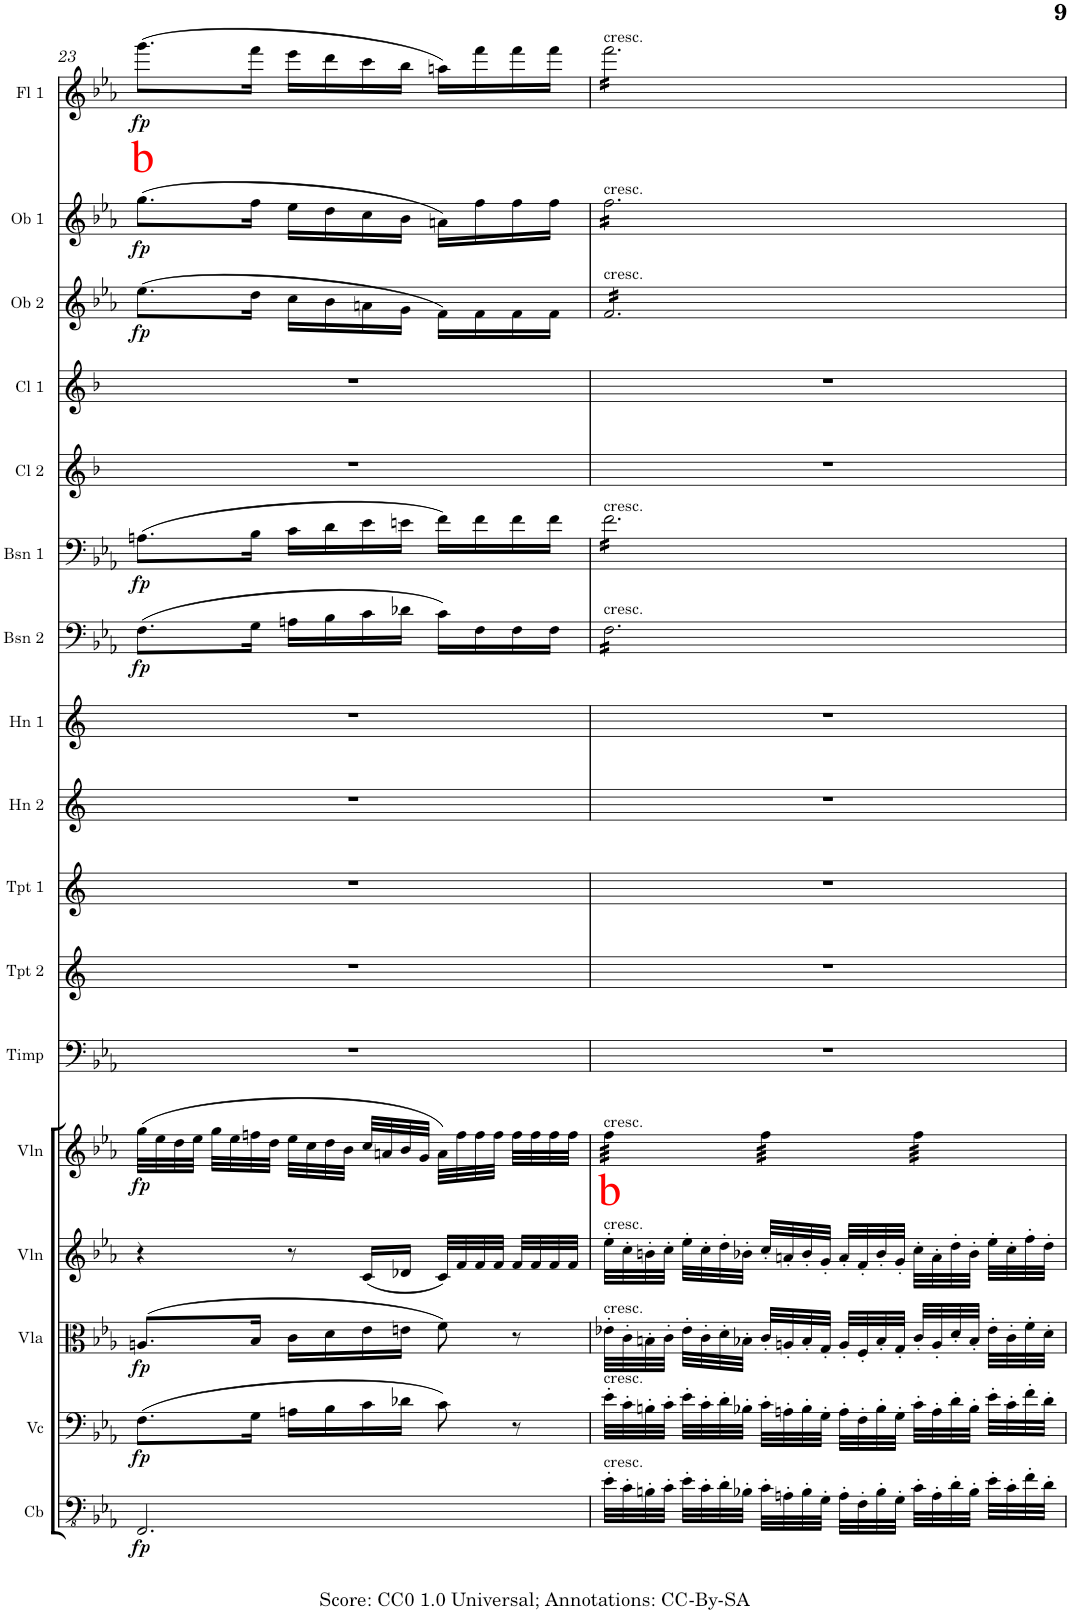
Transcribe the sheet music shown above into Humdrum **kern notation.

**kern	**dynam	**kern	**dynam	**kern	**dynam	**kern	**kern	**text	**dynam	**kern	**kern	**kern	**kern	**kern	**kern	**dynam	**kern	**dynam	**kern	**kern	**kern	**dynam	**kern	**dynam	**kern	**text	**dynam
*part17	*part17	*part16	*part16	*part15	*part15	*part14	*part13	*part13	*part13	*part12	*part11	*part10	*part9	*part8	*part7	*part7	*part6	*part6	*part5	*part4	*part3	*part3	*part2	*part2	*part1	*part1	*part1
*staff17	*staff17	*staff16	*staff16	*staff15	*staff15	*staff14	*staff13	*staff13	*staff13	*staff12	*staff11	*staff10	*staff9	*staff8	*staff7	*staff7	*staff6	*staff6	*staff5	*staff4	*staff3	*staff3	*staff2	*staff2	*staff1	*staff1	*staff1
*I"Contrabass	*	*I"Violoncello	*	*I"Viola	*	*I"Violin	*I"Violin	*	*	*I"Timpani	*I"Eb Trumpet 2	*I"Eb Trumpet 1	*I"Eb Horn 2	*I"Eb Horn 1	*I"Bassoon 2	*	*I"Bassoon 1	*	*I"Bb Clarinet 2	*I"Bb Clarinet 1	*I"Oboe 2	*	*I"Oboe 1	*	*I"Flute 1	*	*
*I'Cb	*	*I'Vc	*	*I'Vla	*	*I'Vln	*I'Vln	*	*	*I'Timp	*I'Tpt 2	*I'Tpt 1	*I'Hn 2	*I'Hn 1	*I'Bsn 2	*	*I'Bsn 1	*	*I'Cl 2	*I'Cl 1	*I'Ob 2	*	*I'Ob 1	*	*I'Fl 1	*	*
!!LO:PB:g=z
*clefFv4	*	*clefF4	*	*clefC3	*	*clefG2	*clefG2	*	*	*clefF4	*clefG2	*clefG2	*clefG2	*clefG2	*clefF4	*	*clefF4	*	*clefG2	*clefG2	*clefG2	*	*clefG2	*	*clefG2	*	*
*	*	*	*	*	*	*	*	*	*	*	*Trd-2c-3	*Trd-2c-3	*Trd5c9	*Trd5c9	*	*	*	*	*Trd1c2	*Trd1c2	*	*	*	*	*	*	*
*k[b-e-a-]	*	*k[b-e-a-]	*	*k[b-e-a-]	*	*k[b-e-a-]	*k[b-e-a-]	*	*	*k[b-e-a-]	*k[]	*k[]	*k[]	*k[]	*k[b-e-a-]	*	*k[b-e-a-]	*	*k[b-]	*k[b-]	*k[b-e-a-]	*	*k[b-e-a-]	*	*k[b-e-a-]	*	*
*M3/4	*	*M3/4	*	*M3/4	*	*M3/4	*M3/4	*	*	*M3/4	*M3/4	*M3/4	*M3/4	*M3/4	*M3/4	*	*M3/4	*	*M3/4	*M3/4	*M3/4	*	*M3/4	*	*M3/4	*	*
=23	=23	=23	=23	=23	=23	=23	=23	=23	=23	=23	=23	=23	=23	=23	=23	=23	=23	=23	=23	=23	=23	=23	=23	=23	=23	=23	=23
!	!LO:DY:b	!	!LO:DY:b	!	!LO:DY:b	!	!	!	!LO:DY:b	!	!	!	!	!	!	!LO:DY:b	!	!LO:DY:b	!	!	!	!LO:DY:b	!	!LO:DY:b	!	!LO:LY:b:color=#FF0000	!LO:DY:b
2.FFF/	fp	(8.F\L	fp	(8.An/L	fp	4r	(32gg\LLL	.	fp	2.r	2.r	2.r	2.r	2.r	(8.F\L	fp	(8.An\L	fp	2.r	2.r	(8.ee-\L	fp	(8.gg\L	fp	(8.ggg\L	b	fp
.	.	.	.	.	.	.	32ee-\	.	.	.	.	.	.	.	.	.	.	.	.	.	.	.	.	.	.	.	.
.	.	.	.	.	.	.	32dd\	.	.	.	.	.	.	.	.	.	.	.	.	.	.	.	.	.	.	.	.
.	.	.	.	.	.	.	32ee-\JJJ	.	.	.	.	.	.	.	.	.	.	.	.	.	.	.	.	.	.	.	.
.	.	.	.	.	.	.	32gg\LLL	.	.	.	.	.	.	.	.	.	.	.	.	.	.	.	.	.	.	.	.
.	.	.	.	.	.	.	32ee-\	.	.	.	.	.	.	.	.	.	.	.	.	.	.	.	.	.	.	.	.
.	.	16G\Jk	.	16B-/Jk	.	.	32ffn\	.	.	.	.	.	.	.	16G\Jk	.	16B-\Jk	.	.	.	16dd\Jk	.	16ff\Jk	.	16fff\Jk	.	.
.	.	.	.	.	.	.	32dd\JJJ	.	.	.	.	.	.	.	.	.	.	.	.	.	.	.	.	.	.	.	.
.	.	16An\LL	.	16c\LL	.	8r	32ee-\LLL	.	.	.	.	.	.	.	16An\LL	.	16c\LL	.	.	.	16cc\LL	.	16ee-\LL	.	16eee-\LL	.	.
.	.	.	.	.	.	.	32cc\	.	.	.	.	.	.	.	.	.	.	.	.	.	.	.	.	.	.	.	.
.	.	16B-\	.	16d\	.	.	32dd\	.	.	.	.	.	.	.	16B-\	.	16d\	.	.	.	16b-\	.	16dd\	.	16ddd\	.	.
.	.	.	.	.	.	.	32b-\JJJ	.	.	.	.	.	.	.	.	.	.	.	.	.	.	.	.	.	.	.	.
.	.	16c\	.	16e-\	.	(16c/LL	32cc/LLL	.	.	.	.	.	.	.	16c\	.	16e-\	.	.	.	16an\	.	16cc\	.	16ccc\	.	.
.	.	.	.	.	.	.	32an/	.	.	.	.	.	.	.	.	.	.	.	.	.	.	.	.	.	.	.	.
.	.	16d-X\JJ	.	16en\JJ	.	16d-X/JJ	32b-/	.	.	.	.	.	.	.	16d-X\JJ	.	16en\JJ	.	.	.	16g\JJ	.	16b-\JJ	.	16bb-\JJ	.	.
.	.	.	.	.	.	.	32g/JJJ	.	.	.	.	.	.	.	.	.	.	.	.	.	.	.	.	.	.	.	.
.	.	8c\)	.	8f\)	.	32c/LLL)	32a\LLL)	.	.	.	.	.	.	.	16c\LL)	.	16f\LL)	.	.	.	16f\LL)	.	16an\LL)	.	16aan\LL)	.	.
.	.	.	.	.	.	32f/	32ff\	.	.	.	.	.	.	.	.	.	.	.	.	.	.	.	.	.	.	.	.
.	.	.	.	.	.	32f/	32ff\	.	.	.	.	.	.	.	16F\	.	16f\	.	.	.	16f\	.	16ff\	.	16fff\	.	.
.	.	.	.	.	.	32f/JJJ	32ff\JJJ	.	.	.	.	.	.	.	.	.	.	.	.	.	.	.	.	.	.	.	.
.	.	8r	.	8r	.	32f/LLL	32ff\LLL	.	.	.	.	.	.	.	16F\	.	16f\	.	.	.	16f\	.	16ff\	.	16fff\	.	.
.	.	.	.	.	.	32f/	32ff\	.	.	.	.	.	.	.	.	.	.	.	.	.	.	.	.	.	.	.	.
.	.	.	.	.	.	32f/	32ff\	.	.	.	.	.	.	.	16F\JJ	.	16f\JJ	.	.	.	16f\JJ	.	16ff\JJ	.	16fff\JJ	.	.
.	.	.	.	.	.	32f/JJJ	32ff\JJJ	.	.	.	.	.	.	.	.	.	.	.	.	.	.	.	.	.	.	.	.
=24	=24	=24	=24	=24	=24	=24	=24	=24	=24	=24	=24	=24	=24	=24	=24	=24	=24	=24	=24	=24	=24	=24	=24	=24	=24	=24	=24
!	!	!	!	!	!	!	!	!	!	!	!	!	!	!	!	!	!	!	!	!	!	!	!	!	!LO:TX:a:t=cresc.	!	!
!	!	!	!	!	!	!	!	!	!	!	!	!	!	!	!	!	!	!	!	!	!	!	!LO:TX:a:t=cresc.	!	!	!	!
!	!	!	!	!	!	!	!	!	!	!	!	!	!	!	!	!	!	!	!	!	!LO:TX:a:t=cresc.	!	!	!	!	!	!
!	!	!	!	!	!	!	!	!	!	!	!	!	!	!	!	!	!LO:TX:a:t=cresc.	!	!	!	!	!	!	!	!	!	!
!	!	!	!	!	!	!	!	!	!	!	!	!	!	!	!LO:TX:a:t=cresc.	!	!	!	!	!	!	!	!	!	!	!	!
!	!	!	!	!	!	!	!LO:TX:a:t=cresc.	!	!	!	!	!	!	!	!	!	!	!	!	!	!	!	!	!	!	!	!
!	!	!	!	!	!	!LO:TX:a:t=cresc.	!	!	!	!	!	!	!	!	!	!	!	!	!	!	!	!	!	!	!	!	!
!	!	!	!	!LO:TX:a:t=cresc.	!	!	!	!	!	!	!	!	!	!	!	!	!	!	!	!	!	!	!	!	!	!	!
!	!	!LO:TX:a:t=cresc.	!	!	!	!	!	!	!	!	!	!	!	!	!	!	!	!	!	!	!	!	!	!	!	!	!
!LO:TX:a:t=cresc.	!	!	!	!	!	!	!	!	!	!	!	!	!	!	!	!	!	!	!	!	!	!	!	!	!	!	!
!	!	!	!	!	!	!	!	!LO:LY:b:color=#FF0000	!	!	!	!	!	!	!	!	!	!	!	!	!	!	!	!	!	!	!
*	*	*	*	*	*	*	*tremolo	*	*	*	*	*	*	*	*	*	*	*	*	*	*	*	*	*	*	*	*
*	*	*	*	*	*	*	*	*	*	*	*	*	*	*	*tremolo	*	*	*	*	*	*	*	*	*	*	*	*
*	*	*	*	*	*	*	*	*	*	*	*	*	*	*	*	*	*tremolo	*	*	*	*	*	*	*	*	*	*
*	*	*	*	*	*	*	*	*	*	*	*	*	*	*	*	*	*	*	*	*	*tremolo	*	*	*	*	*	*
*	*	*	*	*	*	*	*	*	*	*	*	*	*	*	*	*	*	*	*	*	*	*	*tremolo	*	*	*	*
*	*	*	*	*	*	*	*	*	*	*	*	*	*	*	*	*	*	*	*	*	*	*	*	*	*tremolo	*	*
32E-'\LLL	.	32e-'\LLL	.	32e-X'\LLL	.	32ee-'\LLL	32ff\LLL	b	.	2.r	2.r	2.r	2.r	2.r	16F\LL	.	16f\LL	.	2.r	2.r	16f/LL	.	16ff\LL	.	16fff\LL	.	.
32C'\	.	32c'\	.	32c'\	.	32cc'\	32ff\	.	.	.	.	.	.	.	.	.	.	.	.	.	.	.	.	.	.	.	.
32BBn'\	.	32Bn'\	.	32Bn'\	.	32bn'\	32ff\	.	.	.	.	.	.	.	16F\	.	16f\	.	.	.	16f/	.	16ff\	.	16fff\	.	.
32C'\JJJ	.	32c'\JJJ	.	32c'\JJJ	.	32cc'\JJJ	32ff\	.	.	.	.	.	.	.	.	.	.	.	.	.	.	.	.	.	.	.	.
32E-'\LLL	.	32e-'\LLL	.	32e-'\LLL	.	32ee-'\LLL	32ff\	.	.	.	.	.	.	.	16F\	.	16f\	.	.	.	16f/	.	16ff\	.	16fff\	.	.
32C'\	.	32c'\	.	32c'\	.	32cc'\	32ff\	.	.	.	.	.	.	.	.	.	.	.	.	.	.	.	.	.	.	.	.
32D'\	.	32d'\	.	32d'\	.	32dd'\	32ff\	.	.	.	.	.	.	.	16F\	.	16f\	.	.	.	16f/	.	16ff\	.	16fff\	.	.
32BB-X'\JJJ	.	32B-X'\JJJ	.	32B-X'\JJJ	.	32b-X'\JJJ	32ff\JJJ	.	.	.	.	.	.	.	.	.	.	.	.	.	.	.	.	.	.	.	.
32C'\LLL	.	32c'\LLL	.	32c'/LLL	.	32cc'/LLL	32ff\LLL	.	.	.	.	.	.	.	16F\	.	16f\	.	.	.	16f/	.	16ff\	.	16fff\	.	.
32AAn'\	.	32An'\	.	32An'/	.	32an'/	32ff\	.	.	.	.	.	.	.	.	.	.	.	.	.	.	.	.	.	.	.	.
32BB-'\	.	32B-'\	.	32B-'/	.	32b-'/	32ff\	.	.	.	.	.	.	.	16F\	.	16f\	.	.	.	16f/	.	16ff\	.	16fff\	.	.
32GG'\JJJ	.	32G'\JJJ	.	32G'/JJJ	.	32g'/JJJ	32ff\	.	.	.	.	.	.	.	.	.	.	.	.	.	.	.	.	.	.	.	.
32AA'\LLL	.	32A'\LLL	.	32A'/LLL	.	32a'/LLL	32ff\	.	.	.	.	.	.	.	16F\	.	16f\	.	.	.	16f/	.	16ff\	.	16fff\	.	.
32FF'\	.	32F'\	.	32F'/	.	32f'/	32ff\	.	.	.	.	.	.	.	.	.	.	.	.	.	.	.	.	.	.	.	.
32BB-'\	.	32B-'\	.	32B-'/	.	32b-'/	32ff\	.	.	.	.	.	.	.	16F\	.	16f\	.	.	.	16f/	.	16ff\	.	16fff\	.	.
32GG'\JJJ	.	32G'\JJJ	.	32G'/JJJ	.	32g'/JJJ	32ff\JJJ	.	.	.	.	.	.	.	.	.	.	.	.	.	.	.	.	.	.	.	.
32C'\LLL	.	32c'\LLL	.	32c'/LLL	.	32cc'\LLL	32ff\LLL	.	.	.	.	.	.	.	16F\	.	16f\	.	.	.	16f/	.	16ff\	.	16fff\	.	.
32AA'\	.	32A'\	.	32A'/	.	32a'\	32ff\	.	.	.	.	.	.	.	.	.	.	.	.	.	.	.	.	.	.	.	.
32D'\	.	32d'\	.	32d'/	.	32dd'\	32ff\	.	.	.	.	.	.	.	16F\	.	16f\	.	.	.	16f/	.	16ff\	.	16fff\	.	.
32BB-'\JJJ	.	32B-'\JJJ	.	32B-'/JJJ	.	32b-'\JJJ	32ff\	.	.	.	.	.	.	.	.	.	.	.	.	.	.	.	.	.	.	.	.
32E-'\LLL	.	32e-'\LLL	.	32e-'\LLL	.	32ee-'\LLL	32ff\	.	.	.	.	.	.	.	16F\	.	16f\	.	.	.	16f/	.	16ff\	.	16fff\	.	.
32C'\	.	32c'\	.	32c'\	.	32cc'\	32ff\	.	.	.	.	.	.	.	.	.	.	.	.	.	.	.	.	.	.	.	.
32F'\	.	32f'\	.	32f'\	.	32ff'\	32ff\	.	.	.	.	.	.	.	16F\JJ	.	16f\JJ	.	.	.	16f/JJ	.	16ff\JJ	.	16fff\JJ	.	.
*	*	*	*	*	*	*	*	*	*	*	*	*	*	*	*	*	*	*	*	*	*	*	*	*	*Xtremolo	*	*
*	*	*	*	*	*	*	*	*	*	*	*	*	*	*	*	*	*	*	*	*	*	*	*Xtremolo	*	*	*	*
*	*	*	*	*	*	*	*	*	*	*	*	*	*	*	*	*	*	*	*	*	*Xtremolo	*	*	*	*	*	*
*	*	*	*	*	*	*	*	*	*	*	*	*	*	*	*	*	*Xtremolo	*	*	*	*	*	*	*	*	*	*
*	*	*	*	*	*	*	*	*	*	*	*	*	*	*	*Xtremolo	*	*	*	*	*	*	*	*	*	*	*	*
32D'\JJJ	.	32d'\JJJ	.	32d'\JJJ	.	32dd'\JJJ	32ff\JJJ	.	.	.	.	.	.	.	.	.	.	.	.	.	.	.	.	.	.	.	.
*	*	*	*	*	*	*	*Xtremolo	*	*	*	*	*	*	*	*	*	*	*	*	*	*	*	*	*	*	*	*
=	=	=	=	=	=	=	=	=	=	=	=	=	=	=	=	=	=	=	=	=	=	=	=	=	=	=	=
*-	*-	*-	*-	*-	*-	*-	*-	*-	*-	*-	*-	*-	*-	*-	*-	*-	*-	*-	*-	*-	*-	*-	*-	*-	*-	*-	*-
